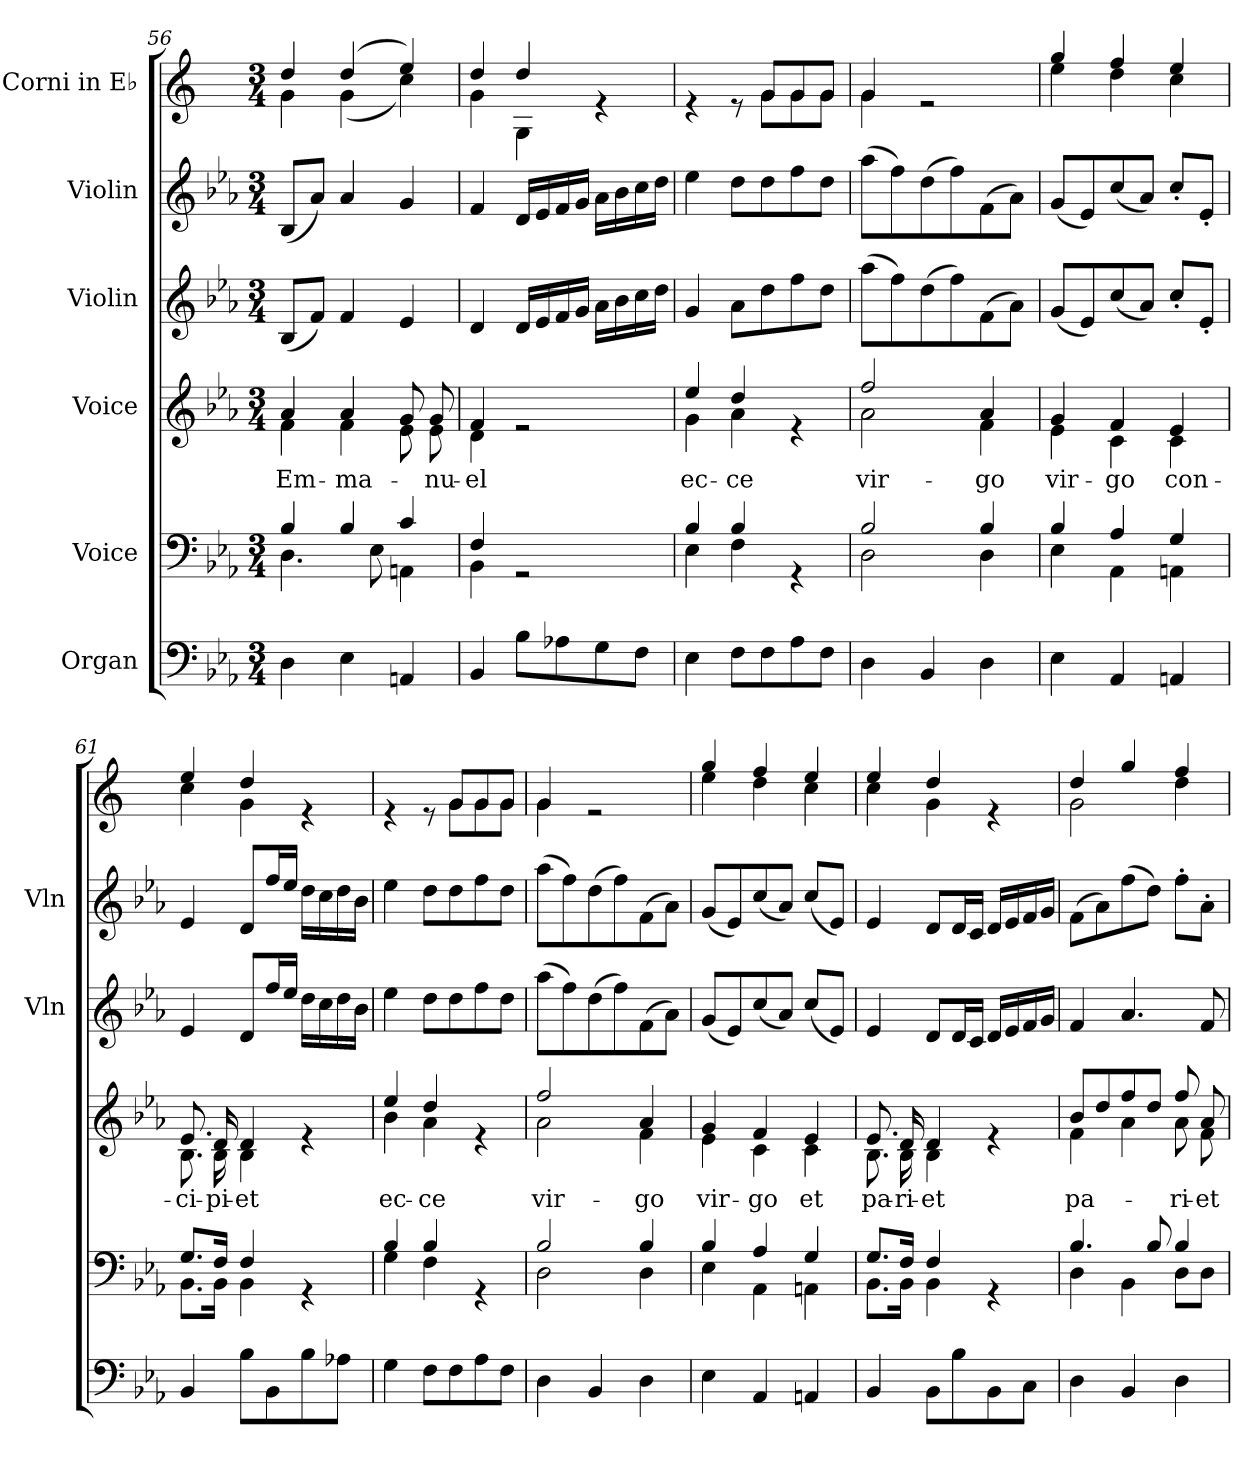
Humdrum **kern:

**kern	**kern	**kern	**text	**kern	**kern	**kern
*part6	*part5	*part4	*part4	*part3	*part2	*part1
*staff6	*staff5	*staff4	*staff4	*staff3	*staff2	*staff1
*I"Organ	*I"Voice	*I"Voice	*	*I"Violin	*I"Violin	*I"Corni in E♭
*	*	*	*	*I'Vln	*I'Vln	*
!!LO:LB:g=z
*clefF4	*clefF4	*clefG2	*	*clefG2	*clefG2	*clefG2
*	*	*	*	*	*	*ITrd5c9
*k[b-e-a-]	*k[b-e-a-]	*k[b-e-a-]	*	*k[b-e-a-]	*k[b-e-a-]	*k[b-e-a-]
*M3/4	*M3/4	*M3/4	*	*M3/4	*M3/4	*M3/4
=56	=56	=56	=56	=56	=56	=56
*	*^	*	*	*	*	*
!	!	!	!	!LO:LY:b	!	!	!
*	*	*	*^	*	*	*	*^
4D\	4B-/	4.D\	4a-/	4f\	Em-	(8B-/L	(8B-/L	4f/	4B-\
.	.	.	.	.	.	8f/J)	8a-/J)	.	.
!	!	!	!	!	!LO:LY:b	!	!	!	!
4E-\	4B-/	.	4a-/	4f\	-ma-	4f/	4a-/	(4f/	(4B-\
.	.	8E-\	.	.	.	.	.	.	.
4AAn/	4c/	4AAn\	8g/	8e-\	.	4e-/	4g/	4g/)	4e-\)
!	!	!	!	!	!LO:LY:b	!	!	!	!
.	.	.	8g/	8e-\	-nu-	.	.	.	.
=57	=57	=57	=57	=57	=57	=57	=57	=57	=57
!	!	!	!	!	!LO:LY:b	!	!	!	!
4BB-/	4F/	4BB-\	4f/	4d\	-el	4d/	4f/	4f/	4B-\
8B-\L	2rGG	2ryy	2re	2ryy	.	16d/LL	16d/LL	4f/	4BB-\
.	.	.	.	.	.	16e-/	16e-/	.	.
8A-X\	.	.	.	.	.	16f/	16f/	.	.
.	.	.	.	.	.	16g/JJ	16g/JJ	.	.
8G\	.	.	.	.	.	16a-\LL	16a-\LL	4re	4ryy
.	.	.	.	.	.	16b-\	16b-\	.	.
8F\J	.	.	.	.	.	16cc\	16cc\	.	.
.	.	.	.	.	.	16dd\JJ	16dd\JJ	.	.
=58	=58	=58	=58	=58	=58	=58	=58	=58	=58
!	!	!	!	!	!LO:LY:b	!	!	!	!
4E-\	4B-/	4E-\	4ee-/	4g\	ec-	4g/	4ee-\	4re	4.ryy
!	!	!	!	!	!LO:LY:b	!	!	!	!
8F\L	4B-/	4F\	4dd/	4a-\	-ce	8a-\L	8dd\L	8re	.
8F\	.	.	.	.	.	8dd\	8dd\	8B-/L	8B-\L
8A-\	4rGG	4ryy	4re	4ryy	.	8ff\	8ff\	8B-/	8B-\
8F\J	.	.	.	.	.	8dd\J	8dd\J	8B-/J	8B-\J
=59	=59	=59	=59	=59	=59	=59	=59	=59	=59
!	!	!	!	!	!LO:LY:b	!	!	!	!
4D\	2B-/	2D\	2ff/	2a-\	vir-	(8aa-\L	(8aa-\L	4B-/	4B-\
.	.	.	.	.	.	8ff\)	8ff\)	.	.
4BB-/	.	.	.	.	.	(8dd\	(8dd\	2re	2ryy
.	.	.	.	.	.	8ff\)	8ff\)	.	.
!	!	!	!	!	!LO:LY:b	!	!	!	!
4D\	4B-/	4D\	4a-/	4f\	-go	(8f\	(8f\	.	.
.	.	.	.	.	.	8a-\J)	8a-\J)	.	.
=60	=60	=60	=60	=60	=60	=60	=60	=60	=60
!	!	!	!	!	!LO:LY:b	!	!	!	!
4E-\	4B-/	4E-\	4g/	4e-\	vir-	(8g/L	(8g/L	4b-/	4g\
.	.	.	.	.	.	8e-/)	8e-/)	.	.
!	!	!	!	!	!LO:LY:b	!	!	!	!
4AA-/	4A-/	4AA-\	4f/	4c\	-go	(8cc/	(8cc/	4a-/	4f\
.	.	.	.	.	.	8a-/J)	8a-/J)	.	.
!	!	!	!	!	!LO:LY:b	!	!	!	!
4AAn/	4G/	4AAn\	4e-/	4c\	con-	8cc'/L	8cc'/L	4g/	4e-\
.	.	.	.	.	.	8e-'/J	8e-'/J	.	.
!!LO:PB:g=z	!!
=61	=61	=61	=61	=61	=61	=61	=61	=61	=61
!	!	!	!	!	!LO:LY:b	!	!	!	!
4BB-/	8.G/L	8.BB-\L	8.e-/	8.B-\	-ci-	4e-/	4e-/	4g/	4e-\
!	!	!	!	!	!LO:LY:b	!	!	!	!
.	16F/Jk	16BB-\Jk	16d/	16B-\	-pi-	.	.	.	.
!	!	!	!	!	!LO:LY:b	!	!	!	!
8B-\L	4F/	4BB-\	4d/	4B-\	-et	8d/L	8d/L	4f/	4B-\
8BB-\	.	.	.	.	.	16ff/L	16ff/L	.	.
.	.	.	.	.	.	16ee-/JJ	16ee-/JJ	.	.
8B-\	4rGG	4ryy	4re	4ryy	.	16dd\LL	16dd\LL	4re	4ryy
.	.	.	.	.	.	16cc\	16cc\	.	.
8A-X\J	.	.	.	.	.	16dd\	16dd\	.	.
.	.	.	.	.	.	16b-\JJ	16b-\JJ	.	.
=62	=62	=62	=62	=62	=62	=62	=62	=62	=62
!	!	!	!	!	!LO:LY:b	!	!	!	!
4G\	4B-/	4G\	4ee-/	4b-\	ec-	4ee-\	4ee-\	4re	4.ryy
!	!	!	!	!	!LO:LY:b	!	!	!	!
8F\L	4B-/	4F\	4dd/	4a-\	-ce	8dd\L	8dd\L	8re	.
8F\	.	.	.	.	.	8dd\	8dd\	8B-/L	8B-\L
8A-\	4rGG	4ryy	4re	4ryy	.	8ff\	8ff\	8B-/	8B-\
8F\J	.	.	.	.	.	8dd\J	8dd\J	8B-/J	8B-\J
=63	=63	=63	=63	=63	=63	=63	=63	=63	=63
!	!	!	!	!	!LO:LY:b	!	!	!	!
4D\	2B-/	2D\	2ff/	2a-\	vir-	(8aa-\L	(8aa-\L	4B-/	4B-\
.	.	.	.	.	.	8ff\)	8ff\)	.	.
4BB-/	.	.	.	.	.	(8dd\	(8dd\	2re	2ryy
.	.	.	.	.	.	8ff\)	8ff\)	.	.
!	!	!	!	!	!LO:LY:b	!	!	!	!
4D\	4B-/	4D\	4a-/	4f\	-go	(8f\	(8f\	.	.
.	.	.	.	.	.	8a-\J)	8a-\J)	.	.
=64	=64	=64	=64	=64	=64	=64	=64	=64	=64
!	!	!	!	!	!LO:LY:b	!	!	!	!
4E-\	4B-/	4E-\	4g/	4e-\	vir-	(8g/L	(8g/L	4b-/	4g\
.	.	.	.	.	.	8e-/)	8e-/)	.	.
!	!	!	!	!	!LO:LY:b	!	!	!	!
4AA-/	4A-/	4AA-\	4f/	4c\	-go	(8cc/	(8cc/	4a-/	4f\
.	.	.	.	.	.	8a-/J)	8a-/J)	.	.
!	!	!	!	!	!LO:LY:b	!	!	!	!
4AAn/	4G/	4AAn\	4e-/	4c\	et	(8cc/L	(8cc/L	4g/	4e-\
.	.	.	.	.	.	8e-/J)	8e-/J)	.	.
=65	=65	=65	=65	=65	=65	=65	=65	=65	=65
!	!	!	!	!	!LO:LY:b	!	!	!	!
4BB-/	8.G/L	8.BB-\L	8.e-/	8.B-\	pa-	4e-/	4e-/	4g/	4e-\
!	!	!	!	!	!LO:LY:b	!	!	!	!
.	16F/Jk	16BB-\Jk	16d/	16B-\	-ri-	.	.	.	.
!	!	!	!	!	!LO:LY:b	!	!	!	!
8BB-\L	4F/	4BB-\	4d/	4B-\	-et	8d/L	8d/L	4f/	4B-\
8B-\	.	.	.	.	.	16d/L	16d/L	.	.
.	.	.	.	.	.	16c/JJ	16c/JJ	.	.
8BB-\	4rGG	4ryy	4re	4ryy	.	16d/LL	16d/LL	4re	4ryy
.	.	.	.	.	.	16e-/	16e-/	.	.
8C\J	.	.	.	.	.	16f/	16f/	.	.
.	.	.	.	.	.	16g/JJ	16g/JJ	.	.
!!LO:LB:g=z	!!
=66	=66	=66	=66	=66	=66	=66	=66	=66	=66
!	!	!	!	!	!LO:LY:b	!	!	!	!
4D\	4.B-/	4D\	8b-/L	4f\	pa-	4f/	(8f\L	4f/	2B-\
.	.	.	8dd/	.	.	.	8a-\)	.	.
4BB-/	.	4BB-\	8ff/	4a-\	.	4.a-/	(8ff\	4b-/	.
.	8B-/	.	8dd/J	.	.	.	8dd\J)	.	.
!	!	!	!	!	!LO:LY:b	!	!	!	!
4D\	4B-/	8D\L	8ff/	8a-\	-ri-	.	8ff'\L	4a-/	4f\
!	!	!	!	!	!LO:LY:b	!	!	!	!
.	.	8D\J	8a-/	8f\	-et	8f/	8a-'\J	.	.
*	*v	*v	*	*	*	*	*	*v	*v
*	*	*v	*v	*	*	*	*
=	=	=	=	=	=	=
*-	*-	*-	*-	*-	*-	*-
